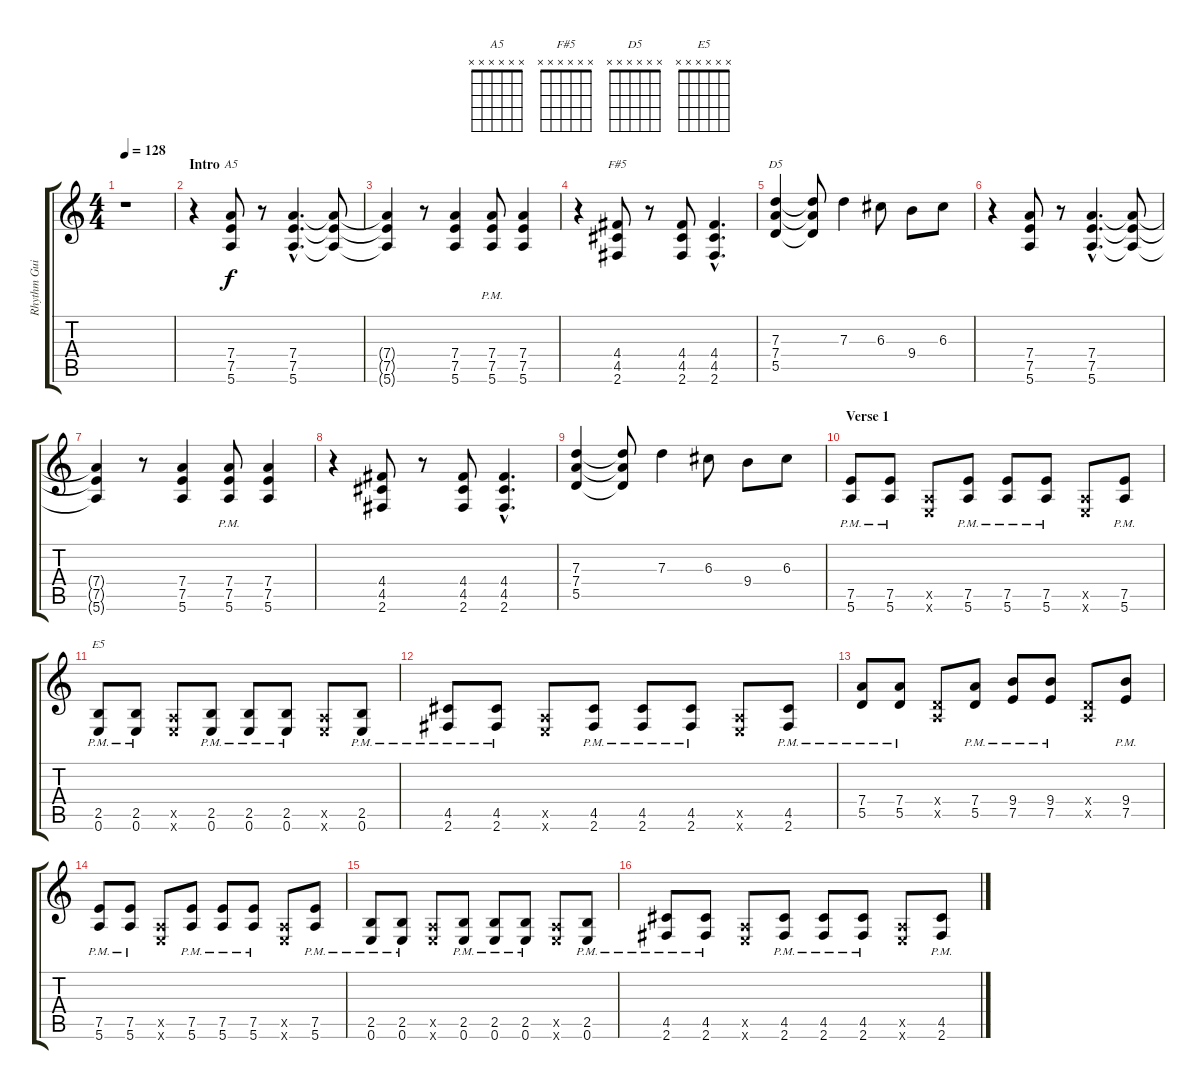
\track ("Rhythm Guitar 1" "Rhythm Gui") {instrument distortionguitar}
\staff {score tabs}
\tuning (E4 B3 G3 D3 A2 E2) {hide}
\chord ("A5" x x x x x x)
\chord ("F#5" x x x x x x)
\chord ("D5" x x x x x x)
\chord ("E5" x x x x x x)
\ts (4 4)
\tempo 128
\clef g2
\ks c
r.1{dy f instrument distortionguitar} |
\section ("" "Intro")
r.4 (7.4 7.5 5.6).8{ch "A5"} r.8 (7.4{hac} 7.5{hac} 5.6{hac}).4{d} (7.4{t} 7.5{t} 5.6{t}).8 |
(7.4{t} 7.5{t} 5.6{t}).4 r.8 (7.4 7.5 5.6).4 (7.4{pm} 7.5{pm} 5.6{pm}).8 (7.4 7.5 5.6).4 |
r.4 (4.4 4.5 2.6).8{ch "F#5"} r.8 (4.4 4.5 2.6).8 (4.4{hac} 4.5{hac} 2.6{hac}).4{d} |
(7.3 7.4 5.5).4{ch "D5"} (7.3{t} 7.4{t} 5.5{t}).8 7.3.4 6.3.8 9.4.8 6.3.8 |
r.4 (7.4 7.5 5.6).8 r.8 (7.4{hac} 7.5{hac} 5.6{hac}).4{d} (7.4{t} 7.5{t} 5.6{t}).8 |
(7.4{t} 7.5{t} 5.6{t}).4 r.8 (7.4 7.5 5.6).4 (7.4{pm} 7.5{pm} 5.6{pm}).8 (7.4 7.5 5.6).4 |
r.4 (4.4 4.5 2.6).8 r.8 (4.4 4.5 2.6).8 (4.4{hac} 4.5{hac} 2.6{hac}).4{d} |
(7.3 7.4 5.5).4 (7.3{t} 7.4{t} 5.5{t}).8 7.3.4 6.3.8 9.4.8 6.3.8 |
\section ("" "Verse 1")
(7.5{pm} 5.6{pm}).8 (7.5{pm} 5.6{pm}).8 (0.5{x} 0.6{x}).8 (7.5{pm} 5.6{pm}).8 (7.5{pm} 5.6{pm}).8 (7.5{pm} 5.6{pm}).8 (0.5{x} 0.6{x}).8 (7.5{pm} 5.6{pm}).8 |
(2.5{pm} 0.6{pm}).8{ch "E5"} (2.5{pm} 0.6{pm}).8 (0.5{x} 0.6{x}).8 (2.5{pm} 0.6{pm}).8 (2.5{pm} 0.6{pm}).8 (2.5{pm} 0.6{pm}).8 (0.5{x} 0.6{x}).8 (2.5{pm} 0.6{pm}).8 |
(4.5{pm} 2.6{pm}).8 (4.5{pm} 2.6{pm}).8 (0.5{x} 0.6{x}).8 (4.5{pm} 2.6{pm}).8 (4.5{pm} 2.6{pm}).8 (4.5{pm} 2.6{pm}).8 (0.5{x} 0.6{x}).8 (4.5{pm} 2.6{pm}).8 |
(7.4{pm} 5.5{pm}).8 (7.4{pm} 5.5{pm}).8 (0.4{x} 0.5{x}).8 (7.4{pm} 5.5{pm}).8 (9.4{pm} 7.5{pm}).8 (9.4{pm} 7.5{pm}).8 (0.4{x} 0.5{x}).8 (9.4{pm} 7.5{pm}).8 |
(7.5{pm} 5.6{pm}).8 (7.5{pm} 5.6{pm}).8 (0.5{x} 0.6{x}).8 (7.5{pm} 5.6{pm}).8 (7.5{pm} 5.6{pm}).8 (7.5{pm} 5.6{pm}).8 (0.5{x} 0.6{x}).8 (7.5{pm} 5.6{pm}).8 |
(2.5{pm} 0.6{pm}).8 (2.5{pm} 0.6{pm}).8 (0.5{x} 0.6{x}).8 (2.5{pm} 0.6{pm}).8 (2.5{pm} 0.6{pm}).8 (2.5{pm} 0.6{pm}).8 (0.5{x} 0.6{x}).8 (2.5{pm} 0.6{pm}).8 |
(4.5{pm} 2.6{pm}).8 (4.5{pm} 2.6{pm}).8 (0.5{x} 0.6{x}).8 (4.5{pm} 2.6{pm}).8 (4.5{pm} 2.6{pm}).8 (4.5{pm} 2.6{pm}).8 (0.5{x} 0.6{x}).8 (4.5{pm} 2.6{pm}).8
